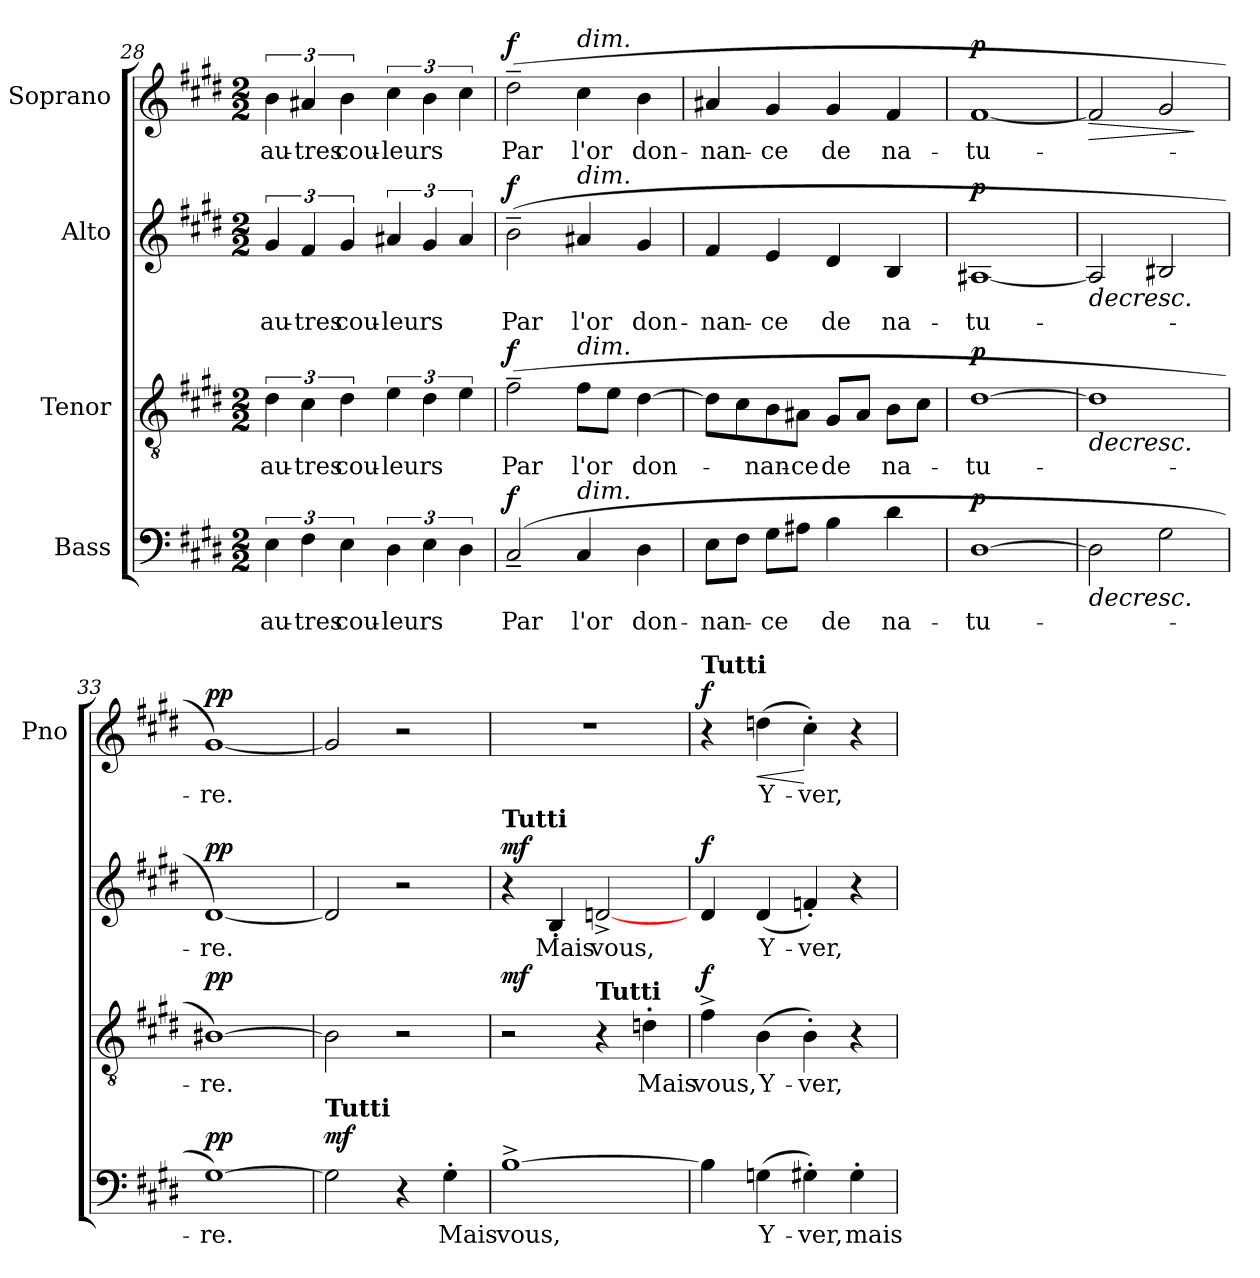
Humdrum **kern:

**kern	**text	**dynam	**kern	**text	**dynam	**kern	**text	**dynam	**kern	**text	**dynam
*part4	*part4	*part4	*part3	*part3	*part3	*part2	*part2	*part2	*part1	*part1	*part1
*staff4	*staff4	*staff4	*staff3	*staff3	*staff3	*staff2	*staff2	*staff2	*staff1	*staff1	*staff1
*I"Bass	*	*	*I"Tenor	*	*	*I"Alto	*	*	*I"Soprano	*	*
*	*	*	*	*	*	*	*	*	*I'Pno	*	*
*clefF4	*	*	*clefGv2	*	*	*clefG2	*	*	*clefG2	*	*
*k[f#c#g#d#]	*	*	*k[f#c#g#d#]	*	*	*k[f#c#g#d#]	*	*	*k[f#c#g#d#]	*	*
*E:	*	*	*E:	*	*	*E:	*	*	*E:	*	*
*M2/2	*	*	*M2/2	*	*	*M2/2	*	*	*M2/2	*	*
=28	=28	=28	=28	=28	=28	=28	=28	=28	=28	=28	=28
!	!LO:LY:b	!	!	!LO:LY:b	!	!	!LO:LY:b	!	!	!LO:LY:b	!
6E\	au-	.	6d#\	au-	.	6g#/	au-	.	6b\	au-	.
!	!LO:LY:b	!	!	!LO:LY:b	!	!	!LO:LY:b	!	!	!LO:LY:b	!
6F#\	-tres	.	6c#\	-tres	.	6f#/	-tres	.	6a#X/	-tres	.
!	!LO:LY:b	!	!	!LO:LY:b	!	!	!LO:LY:b	!	!	!LO:LY:b	!
6E\	cou-	.	6d#\	cou-	.	6g#/	cou-	.	6b\	cou-	.
!	!LO:LY:b	!	!	!LO:LY:b	!	!	!LO:LY:b	!	!	!LO:LY:b	!
6D#\	-leurs	.	6e\	-leurs	.	6a#X/	-leurs	.	6cc#\	-leurs	.
6E\	.	.	6d#\	.	.	6g#/	.	.	6b\	.	.
6D#\	.	.	6e\	.	.	6a#/	.	.	6cc#\	.	.
=29	=29	=29	=29	=29	=29	=29	=29	=29	=29	=29	=29
!	!LO:LY:b	!LO:DY:b	!	!LO:LY:b	!LO:DY:b	!	!LO:LY:b	!LO:DY:b	!	!LO:LY:b	!LO:DY:b
(>2C#~/	Par	f	(>2f#~\	Par	f	(>2b~\	Par	f	(>2dd#~\	Par	f
!	!	!	!	!	!	!	!	!	!LO:TX:a:i:t=dim.	!	!
!	!	!	!	!	!	!LO:TX:a:i:t=dim.	!	!	!	!	!
!	!	!	!LO:TX:a:i:t=dim.	!	!	!	!	!	!	!	!
!LO:TX:a:i:t=dim.	!	!	!	!	!	!	!	!	!	!	!
!	!LO:LY:b	!	!	!LO:LY:b	!	!	!LO:LY:b	!	!	!LO:LY:b	!
4C#/	l'or	.	8f#\L	l'or	.	4a#X/	l'or	.	4cc#\	l'or	.
.	.	.	8e\J	.	.	.	.	.	.	.	.
!	!LO:LY:b	!	!	!LO:LY:b	!	!	!LO:LY:b	!	!	!LO:LY:b	!
4D#\	don-	.	[4d#\	don-	.	4g#/	don-	.	4b\	don-	.
=30	=30	=30	=30	=30	=30	=30	=30	=30	=30	=30	=30
!	!LO:LY:b	!	!	!	!	!	!LO:LY:b	!	!	!LO:LY:b	!
8E\L	-nan-	.	8d#\L]	.	.	4f#/	-nan-	.	4a#X/	-nan-	.
8F#\J	.	.	8c#\	.	.	.	.	.	.	.	.
!	!LO:LY:b	!	!	!LO:LY:b	!	!	!LO:LY:b	!	!	!LO:LY:b	!
8G#\L	-ce	.	8B\	-nan-	.	4e/	-ce	.	4g#/	-ce	.
!	!	!	!	!LO:LY:b	!	!	!	!	!	!	!
8A#X\J	.	.	8A#X\J	-ce	.	.	.	.	.	.	.
!	!LO:LY:b	!	!	!LO:LY:b	!	!	!LO:LY:b	!	!	!LO:LY:b	!
4B\	de	.	8G#/L	de	.	4d#/	de	.	4g#/	de	.
.	.	.	8A#/J	.	.	.	.	.	.	.	.
!	!LO:LY:b	!	!	!LO:LY:b	!	!	!LO:LY:b	!	!	!LO:LY:b	!
4d#\	na-	.	8B\L	na-	.	4B/	na-	.	4f#/	na-	.
.	.	.	8c#\J	.	.	.	.	.	.	.	.
!!LO:LB:g=z
=31	=31	=31	=31	=31	=31	=31	=31	=31	=31	=31	=31
!	!LO:LY:b	!LO:DY:b	!	!LO:LY:b	!LO:DY:b	!	!LO:LY:b	!LO:DY:b	!	!LO:LY:b	!LO:DY:b
[1D#	­tu-	p	[1d#	­tu-	p	[1A#X	­tu-	p	[1f#	­tu-	p
=32	=32	=32	=32	=32	=32	=32	=32	=32	=32	=32	=32
!	!LO:LY:b	!LO:HP:b	!	!LO:LY:b	!LO:HP:b	!	!LO:LY:b	!LO:HP:b	!	!LO:LY:b	!LO:HP:b
2D#\]	-­-	>	1d#]	-­-	>	2A#/]	-­-	>	2f#/]	-­-	>
2G#\	.	.	.	.	.	2B#X/	.	.	2g#/	.	.
.	.	.	.	.	.	.	.	.	.	.	]
=33	=33	=33	=33	=33	=33	=33	=33	=33	=33	=33	=33
!	!LO:LY:b	!LO:DY:b	!	!LO:LY:b	!LO:DY:b	!	!LO:LY:b	!LO:DY:b	!	!LO:LY:b	!LO:DY:b
[1G#)	­re.	pp	[1B#X)	­re.	pp	[1d#)	­re.	pp	[1g#)	­re.	pp
=34	=34	=34	=34	=34	=34	=34	=34	=34	=34	=34	=34
!LO:TX:a:B:t=Tutti	!	!	!	!	!	!	!	!	!	!	!
!	!	!LO:DY:b	!	!	!	!	!	!	!	!	!
2G#\]	.	mf	2B#\]	.	.	2d#/]	.	.	2g#/]	.	.
4r	.	.	2r	.	.	2r	.	.	2r	.	.
!	!LO:LY:b	!	!	!	!	!	!	!	!	!	!
4G#'\	Mais	.	.	.	.	.	.	.	.	.	.
=35	=35	=35	=35	=35	=35	=35	=35	=35	=35	=35	=35
!	!	!	!	!	!	!LO:TX:a:B:t=Tutti	!	!	!	!	!
!	!LO:LY:b	!	!	!	!LO:DY:b	!	!	!LO:DY:b	!	!	!
[1B^	vous,	.	2r	.	mf	4r	.	mf	1r	.	.
!	!	!	!	!	!	!	!LO:LY:b	!	!	!	!
.	.	.	.	.	.	4B'/	Mais	.	.	.	.
!	!	!	!LO:TX:a:B:t=Tutti	!	!	!	!	!	!	!	!
!	!	!	!	!	!	!	!LO:LY:b	!	!	!	!
.	.	.	4r	.	.	[2dn^/	vous,	.	.	.	.
!	!	!	!	!LO:LY:b	!	!	!	!	!	!	!
.	.	.	4dn'\	Mais	.	.	.	.	.	.	.
=36	=36	=36	=36	=36	=36	=36	=36	=36	=36	=36	=36
!	!	!	!	!	!	!	!	!	!LO:TX:a:B:t=Tutti	!	!
!	!	!LO:DY:b	!	!LO:LY:b	!	!	!	!	!	!	!
!	!	!LO:DY:n=1:b	!	!	!LO:DY:b	!	!	!LO:DY:b	!	!	!LO:DY:b
4B\]	.	f mf	4f#^\	vous,	f	4d#/	.	f	4r	.	f
!	!LO:LY:b	!	!	!LO:LY:b	!	!	!LO:LY:b	!	!	!LO:LY:b	!LO:HP:b
(>4Gn\	Y-	.	(>4B\	Y-	.	(<4d#/	Y-	.	(>4ddn\	Y-	<
!	!LO:LY:b	!	!	!LO:LY:b	!	!	!LO:LY:b	!	!	!LO:LY:b	!
4G#X'\)	-ver,	]	4B'\)	-ver,	]	4fn'/)	-ver,	]	4cc#'\)	-ver,	[
!	!LO:LY:b	!	!	!	!	!	!	!	!	!	!
4G#'\	mais	.	4r	.	.	4r	.	.	4r	.	.
=	=	=	=	=	=	=	=	=	=	=	=
*-	*-	*-	*-	*-	*-	*-	*-	*-	*-	*-	*-
